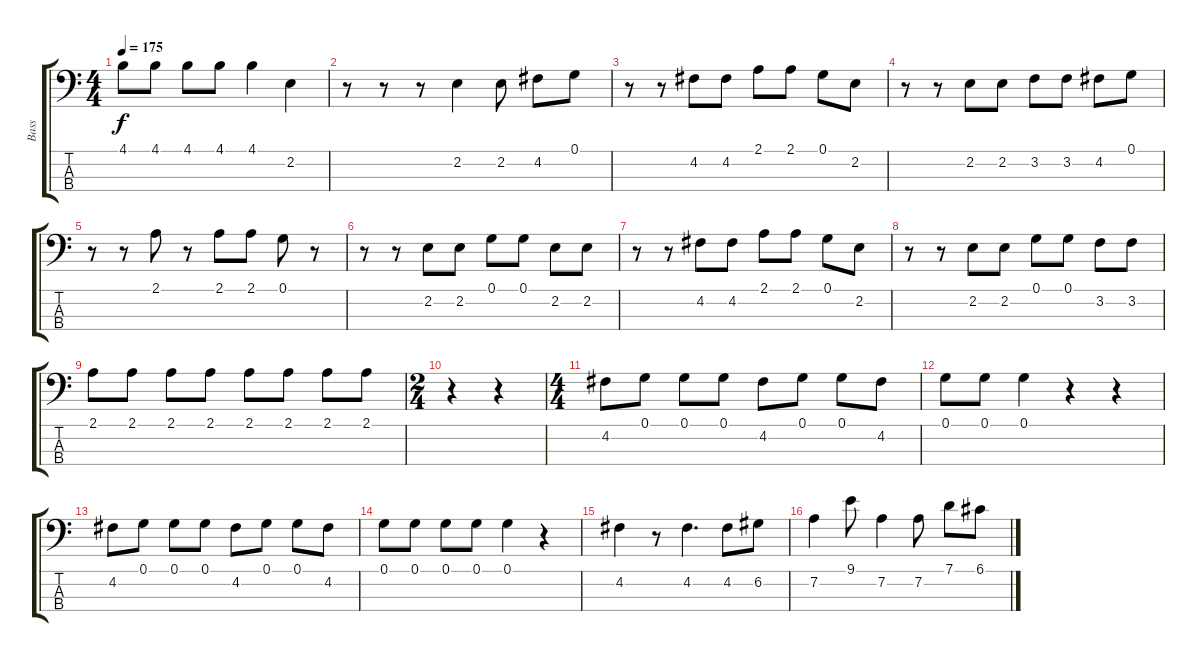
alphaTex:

\track ("Bass" "Bass") {instrument electricbassfinger}
\staff {score tabs}
\tuning (G2 D2 A1 E1) {hide}
\ts (4 4)
\tempo 175
\clef f4
\ks c
4.1.8{dy f} 4.1.8 4.1.8 4.1.8 4.1.4 2.2.4 |
r.8 r.8 r.8 2.2.4 2.2.8 4.2.8 0.1.8 |
r.8 r.8 4.2.8 4.2.8 2.1.8 2.1.8 0.1.8 2.2.8 |
r.8 r.8 2.2.8 2.2.8 3.2.8 3.2.8 4.2.8 0.1.8 |
r.8 r.8 2.1.8 r.8 2.1.8 2.1.8 0.1.8 r.8 |
r.8 r.8 2.2.8 2.2.8 0.1.8 0.1.8 2.2.8 2.2.8 |
r.8 r.8 4.2.8 4.2.8 2.1.8 2.1.8 0.1.8 2.2.8 |
r.8 r.8 2.2.8 2.2.8 0.1.8 0.1.8 3.2.8 3.2.8 |
2.1.8 2.1.8 2.1.8 2.1.8 2.1.8 2.1.8 2.1.8 2.1.8 |
\ts (2 4)
r.4 r.4 |
\ts (4 4)
4.2.8 0.1.8 0.1.8 0.1.8 4.2.8 0.1.8 0.1.8 4.2.8 |
0.1.8 0.1.8 0.1.4 r.4 r.4 |
4.2.8 0.1.8 0.1.8 0.1.8 4.2.8 0.1.8 0.1.8 4.2.8 |
0.1.8 0.1.8 0.1.8 0.1.8 0.1.4 r.4 |
4.2.4 r.8 4.2.4{d} 4.2.8 6.2.8 |
7.2.4 9.1.8 7.2.4 7.2.8 7.1.8 6.1.8
